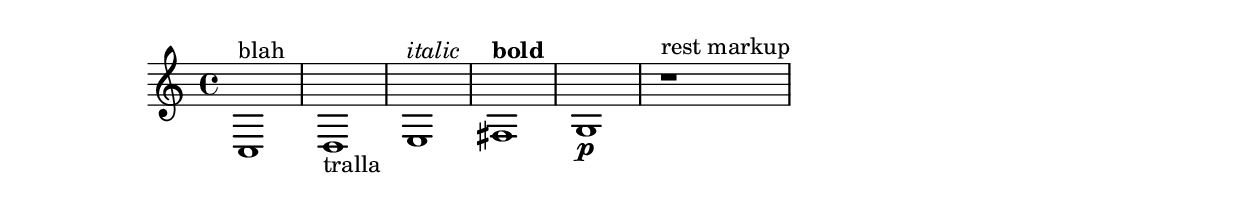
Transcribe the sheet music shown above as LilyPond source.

\version "2.18.2"
\book {
  \header {
  }

  \bookpart {
    <<
    \new Staff = Staff \with { }
    \context Staff = Staff {
      \relative c {
        c1^\markup { blah } d_\markup { tralla }
        e^\markup { \italic { italic } }
        fis^\markup { \bold { bold } }
        g\p r^\markup { rest markup }
      }
    }
    >>
  }
}
